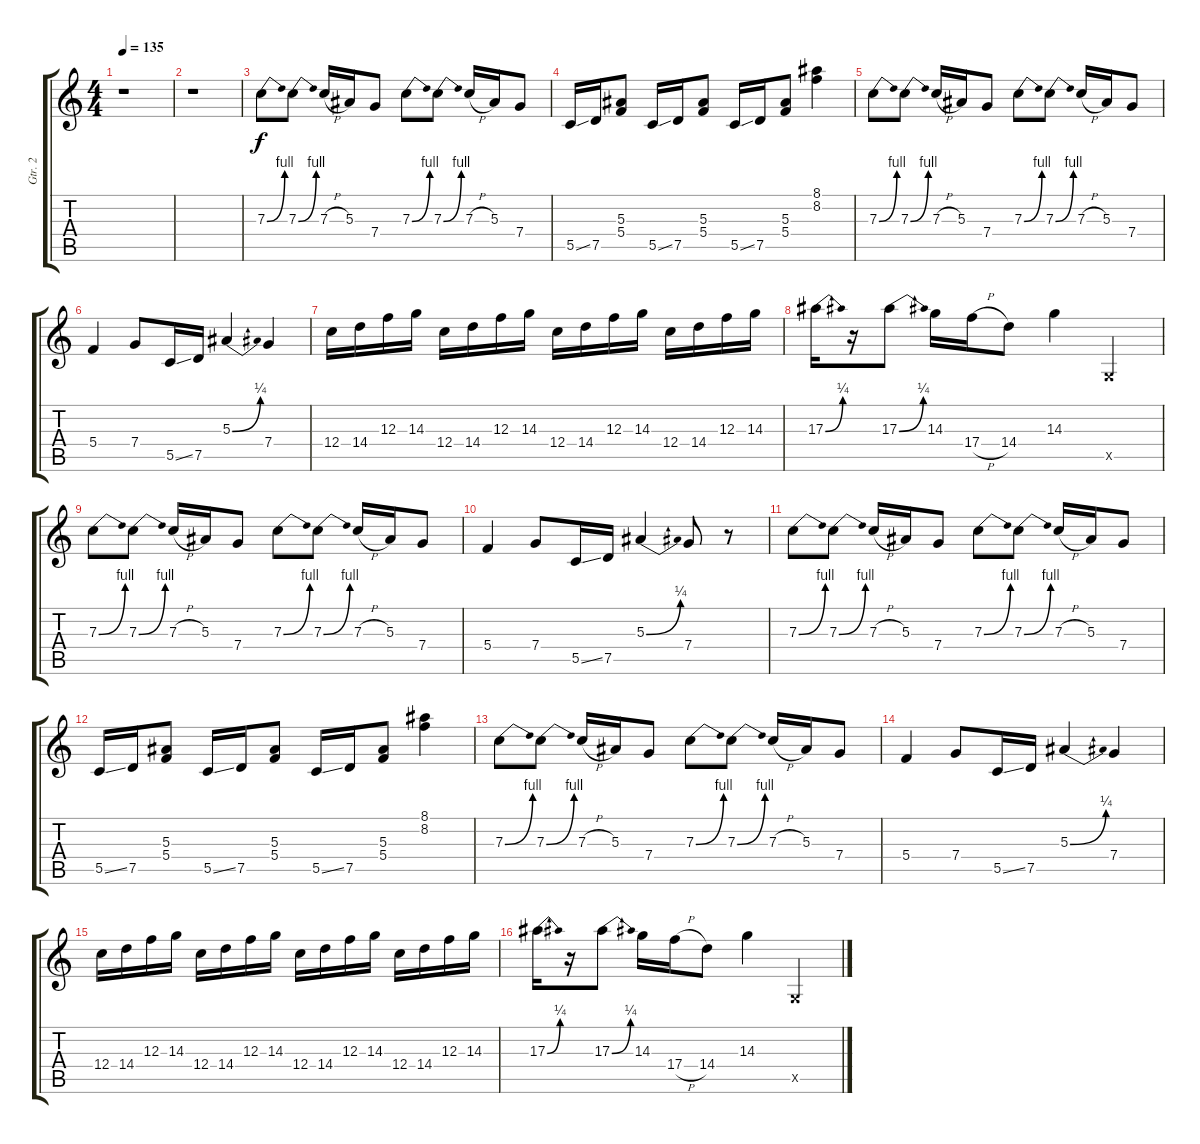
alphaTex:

\track ("Gtr. 2" "Gtr. 2") {instrument distortionguitar}
\staff {score tabs}
\tuning (D4 A3 F3 C3 G2 D2) {hide}
\ts (4 4)
\tempo 135
\clef g2
\ks c
r.1{dy f instrument distortionguitar} |
r.1 |
7.3{be (bend 0 0 60 4)}.8 7.3{be (bend 0 0 60 4)}.8 7.3{h}.16 5.3.16 7.4.8 7.3{be (bend 0 0 60 4)}.8 7.3{be (bend 0 0 60 4)}.8 7.3{h}.16 5.3.16 7.4.8 |
5.5{ss}.16 7.5.16 (5.3 5.4).8 5.5{ss}.16 7.5.16 (5.3 5.4).8 5.5{ss}.16 7.5.16 (5.3 5.4).8 (8.1 8.2).4 |
7.3{be (bend 0 0 60 4)}.8 7.3{be (bend 0 0 60 4)}.8 7.3{h}.16 5.3.16 7.4.8 7.3{be (bend 0 0 60 4)}.8 7.3{be (bend 0 0 60 4)}.8 7.3{h}.16 5.3.16 7.4.8 |
5.4.4 7.4.8 5.5{ss}.16 7.5.16 5.3{be (bend 0 0 60 1)}.4 7.4.4 |
12.4.16 14.4.16 12.3.16 14.3.16 12.4.16 14.4.16 12.3.16 14.3.16 12.4.16 14.4.16 12.3.16 14.3.16 12.4.16 14.4.16 12.3.16 14.3.16 |
17.3{be (bend 0 0 60 1)}.16 r.16 17.3{be (bend 0 0 60 1)}.8 14.3.16 17.4{h}.16 14.4.8 14.3.4 0.5{x}.4 |
7.3{be (bend 0 0 60 4)}.8 7.3{be (bend 0 0 60 4)}.8 7.3{h}.16 5.3.16 7.4.8 7.3{be (bend 0 0 60 4)}.8 7.3{be (bend 0 0 60 4)}.8 7.3{h}.16 5.3.16 7.4.8 |
5.4.4 7.4.8 5.5{ss}.16 7.5.16 5.3{be (bend 0 0 60 1)}.4 7.4.8 r.8 |
7.3{be (bend 0 0 60 4)}.8 7.3{be (bend 0 0 60 4)}.8 7.3{h}.16 5.3.16 7.4.8 7.3{be (bend 0 0 60 4)}.8 7.3{be (bend 0 0 60 4)}.8 7.3{h}.16 5.3.16 7.4.8 |
5.5{ss}.16 7.5.16 (5.3 5.4).8 5.5{ss}.16 7.5.16 (5.3 5.4).8 5.5{ss}.16 7.5.16 (5.3 5.4).8 (8.1 8.2).4 |
7.3{be (bend 0 0 60 4)}.8 7.3{be (bend 0 0 60 4)}.8 7.3{h}.16 5.3.16 7.4.8 7.3{be (bend 0 0 60 4)}.8 7.3{be (bend 0 0 60 4)}.8 7.3{h}.16 5.3.16 7.4.8 |
5.4.4 7.4.8 5.5{ss}.16 7.5.16 5.3{be (bend 0 0 60 1)}.4 7.4.4 |
12.4.16 14.4.16 12.3.16 14.3.16 12.4.16 14.4.16 12.3.16 14.3.16 12.4.16 14.4.16 12.3.16 14.3.16 12.4.16 14.4.16 12.3.16 14.3.16 |
17.3{be (bend 0 0 60 1)}.16 r.16 17.3{be (bend 0 0 60 1)}.8 14.3.16 17.4{h}.16 14.4.8 14.3.4 0.5{x}.4
